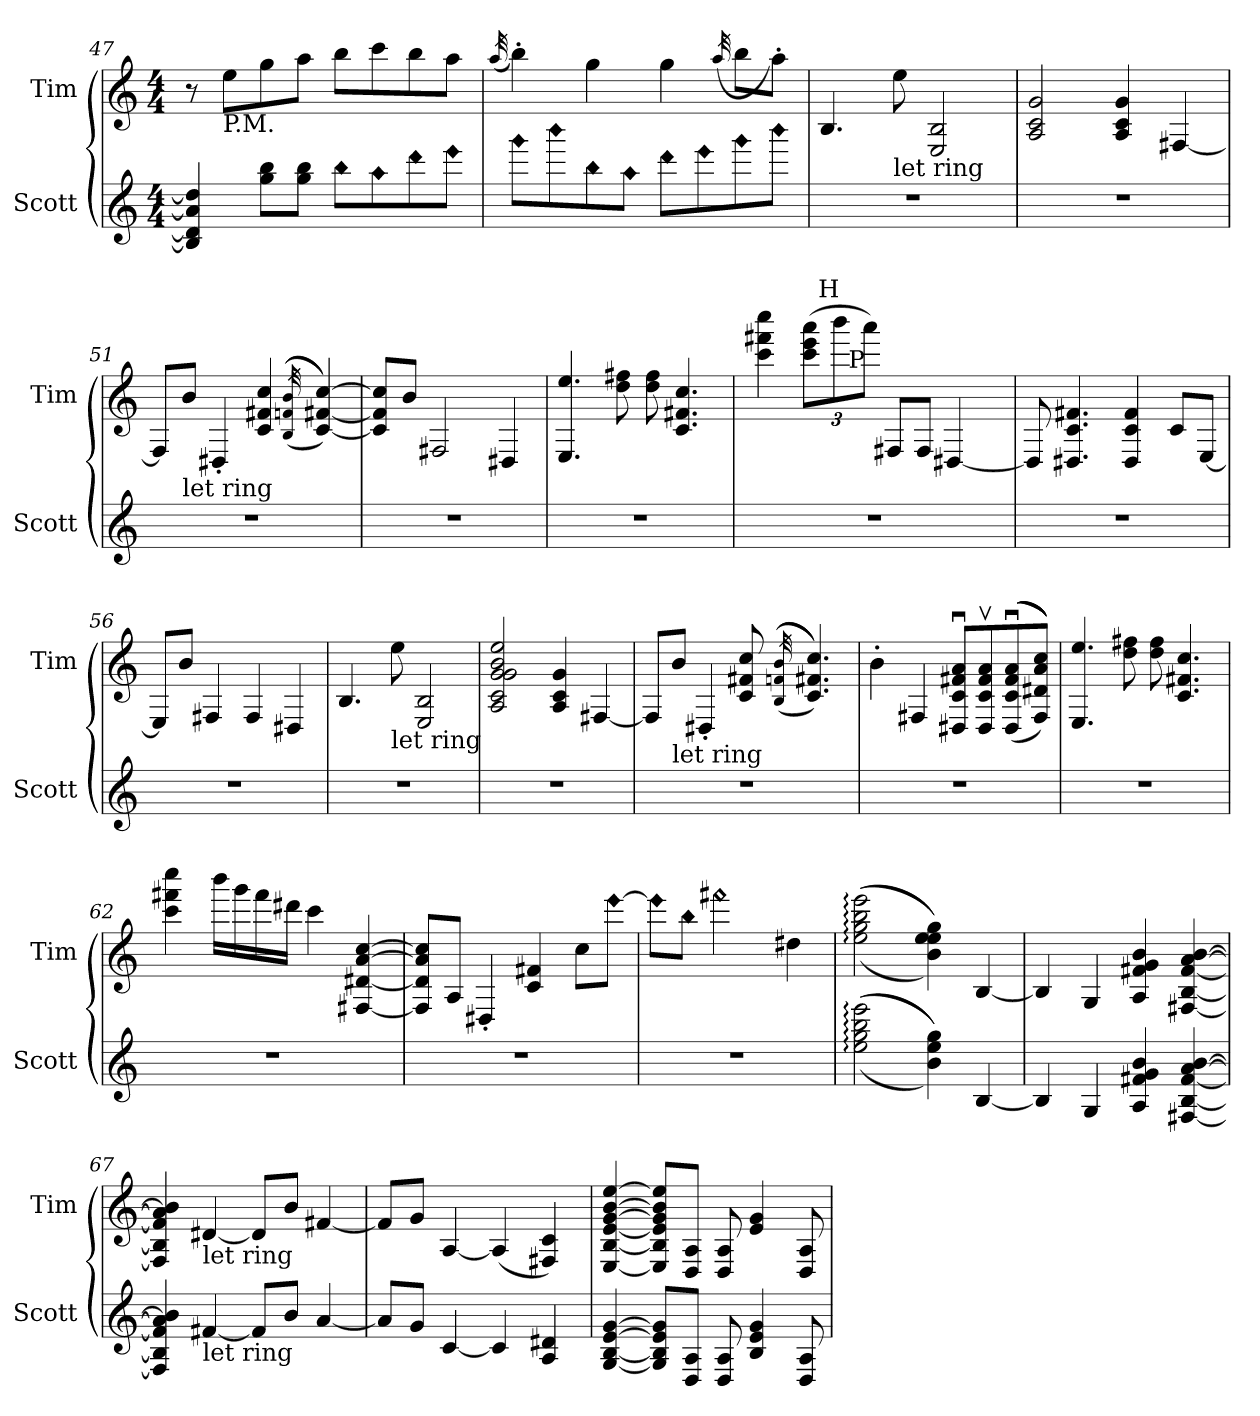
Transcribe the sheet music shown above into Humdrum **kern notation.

**kern	**kern
*part2	*part1
*staff2	*staff1
*I"Scott	*I"Tim
*I'Scott	*I'Tim
!!LO:LB:g=z
*clefG2	*clefG2
*ITrd7c12	*ITrd7c12
*k[]	*k[]
*M4/4	*M4/4
=47	=47
4BB/] 4D#/] 4A/] 4d#/]	8r
!	!LO:TX:b:t=P.M.
.	8e\L
8g\ 8b\L	8g\
8g\ 8b\J	8a\J
!LO:N:head=diamond	!
8b\L	8b\L
!LO:N:head=diamond	!
8a\	8cc\
!LO:N:head=diamond	!
8dd\	8b\
!LO:N:head=diamond	!
8ee\J	8a\J
=48	=48
.	(<32qa/
!LO:N:head=diamond	!
8gg\L	4b'\)
!LO:N:head=diamond	!
8bb\	.
!LO:N:head=diamond	!
8b\	4g\
!LO:N:head=diamond	!
8a\J	.
!LO:N:head=diamond	!
8dd\L	4g\
!LO:N:head=diamond	!
8ee\	.
.	(>32qa/
!LO:N:head=diamond	!
8gg\	8b\L
!LO:N:head=diamond	!
8bb\J	8a'\J)
=49	=49
1r	4.BB/
!	!LO:TX:b:t=let ring
.	8e\
.	2EE/ 2BB/
=50	=50
1r	2AA/ 2C/ 2G/
.	4AA/ 4C/ 4G/
.	[4FF#X/
=51	=51
1r	8FF#/L]
!	!LO:TX:b:t=let ring
.	8B/J
.	4DD#X'/
.	4C/ 4F#X/ 4c/
.	(<(<(<32qBB/ 32qFn/ 32qB/
.	[4C/ [4F#X/ [4c/)))
!!LO:LB:g=z
=52	=52
1r	8C/] 8F#/] 8c/]L
.	8B/J
.	2FF#X/
.	4DD#X/
=53	=53
1r	4.EE/ 4.e/
.	8d\ 8f#X\
.	8d\ 8f#\
.	4.C/ 4.F#X/ 4.c/
=54	=54
*	*^
*	*	*^
1r	4cc\ 4ff#X\ 4ccc\	6..ryy	4.ryy
*	*Xbrackettup	*	*
.	(>12cc\ 12ee\ 12aa\L	.	.
!	!	!LO:TX:a:t=H	!
.	.	3%2ryy	.
.	12bb\	.	.
!	!	!	!LO:TX:a:t=P
.	.	.	2ryy
.	12aa\J)	.	.
.	8FF#X/L	.	.
.	8FF#/J	.	.
.	[4DD#X/	.	.
.	.	.	8ryy
.	.	24ryy	.
*	*v	*v	*v
=55	=55
1r	8DD#/]
.	4.DD#X/ 4.C/ 4.F#X/
.	4DD#/ 4C/ 4F#/
.	8C/L
.	[8EE/J
=56	=56
1r	8EE/L]
.	8B/J
.	4FF#X/
.	4FF#/
.	4DD#X/
!!LO:LB:g=z
=57	=57
1r	4.BB/
!	!LO:TX:b:t=let ring
.	8e\
.	2EE/ 2BB/
=58	=58
1r	2AA/ 2C/ 2G/ 2G/ 2B/ 2e/
.	4AA/ 4C/ 4G/
.	[4FF#X/
=59	=59
1r	8FF#/L]
!	!LO:TX:b:t=let ring
.	8B/J
.	4DD#X'/
.	8C/ 8F#X/ 8c/
.	(<(<(<32qBB/ 32qFn/ 32qB/
.	4.C/ 4.F#X/ 4.c/)))
=60	=60
1r	4B'\
.	4FF#X/
.	8DD#X/u 8C/u 8F#X/u 8A/uL
.	8DD#/v 8C/v 8F#/v 8A/v
.	(<(<(<(<8DD#/u 8C/u 8F#/u 8A/u
.	8FF#/ 8D#X/ 8A/ 8c/J))))
=61	=61
1r	4.EE/ 4.e/
.	8d\ 8f#X\
.	8d\ 8f#\
.	4.C/ 4.F#X/ 4.c/
!!LO:LB:g=z
=62	=62
1r	4cc\ 4ff#X\ 4ccc\
.	16bb\LL
.	16gg\
.	16ff#\
.	16dd#X\JJ
.	4cc\
.	[4FF#X/ [4D#X/ [4A/ [4c/
=63	=63
1r	8FF#/] 8D#/] 8A/] 8c/]L
.	8AA/J
.	4DD#X'/
.	4C/ 4F#X/
.	8c\L
!	!LO:N:head=diamond
.	[8ee\J
=64	=64
!	!LO:N:head=diamond
1r	8ee\L]
!	!LO:N:head=diamond
.	8b\J
!	!LO:N:head=diamond
.	2ff#X\
.	4d#X\
=65	=65
(>(>(>2e\: 2g\: 2b\: 2ee\:	(>(>(>2e\: 2g\: 2b\: 2ee\:
4B\ 4e\ 4g\)))	4B\ 4e\ 4e\ 4g\)))
[4BB/	[4BB/
=66	=66
4BB/]	4BB/]
4GG/	4GG/
4AA/ 4F#X/ 4G/ 4B/	4AA/ 4F#X/ 4G/ 4B/
[4FF#X/ [4BB/ [4F#/ [4A/ [4B/	[4FF#X/ [4BB/ [4F#/ [4A/ [4B/
!!LO:PB:g=z
=67	=67
4FF#/] 4BB/] 4F#/] 4A/] 4B/]	4FF#/] 4BB/] 4F#/] 4A/] 4B/]
!	!LO:TX:b:t=let ring
!LO:TX:b:t=let ring	!
[4F#X/	[4D#X/
8F#/L]	8D#/L]
8B/J	8B/J
[4A/	[4F#X/
=68	=68
8A/L]	8F#/L]
8G/J	8G/J
[4C/	[4AA/
4C/]	(<4AA/]
4AA/ 4D#X/	4FF#X/ 4C/)
=69	=69
[4GG/ [4BB/ [4E/ [4G/	[4EE/ [4BB/ [4E/ [4G/ [4B/ [4e/
8GG/] 8BB/] 8E/] 8G/]L	8EE/] 8BB/] 8E/] 8G/] 8B/] 8e/]L
8DD/ 8AA/J	8DD/ 8AA/J
8DD/ 8AA/	8DD/ 8AA/
4BB/ 4E/ 4G/	4E/ 4G/
8DD/ 8AA/	8DD/ 8AA/
=	=
*-	*-
